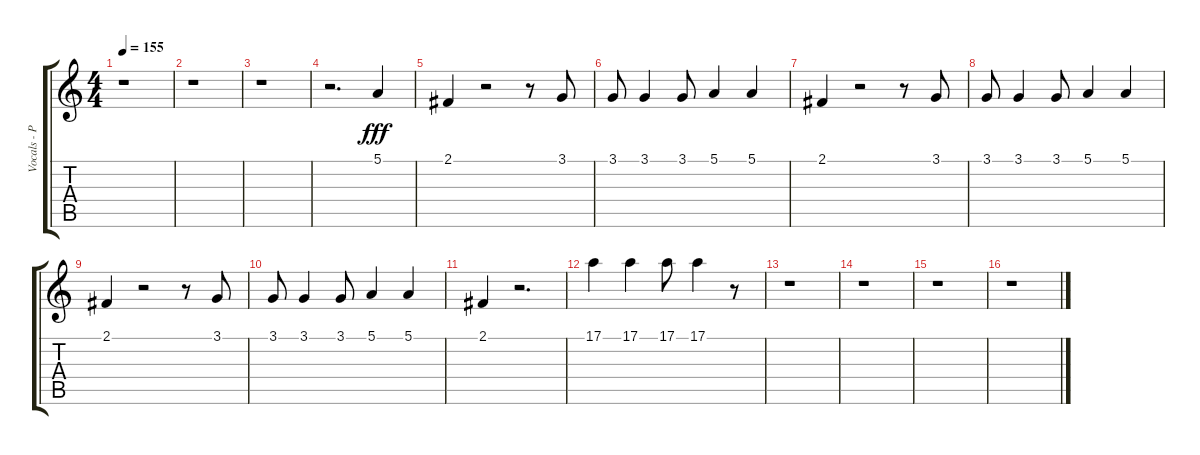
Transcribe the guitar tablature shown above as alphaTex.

\track ("Vocals - Pete" "Vocals - P") {instrument voiceoohs}
\staff {score tabs}
\tuning (E4 B3 G3 D3 A2 E2) {hide}
\ts (4 4)
\tempo 155
\clef g2
\ks c
r.1{dy fff} |
r.1 |
r.1 |
r.2{d} 5.1.4 |
2.1.4 r.2 r.8 3.1.8 |
3.1.8 3.1.4 3.1.8 5.1.4 5.1.4 |
2.1.4 r.2 r.8 3.1.8 |
3.1.8 3.1.4 3.1.8 5.1.4 5.1.4 |
2.1.4 r.2 r.8 3.1.8 |
3.1.8 3.1.4 3.1.8 5.1.4 5.1.4 |
2.1.4 r.2{d} |
17.1.4 17.1.4 17.1.8 17.1.4 r.8 |
r.1 |
r.1 |
r.1 |
r.1
